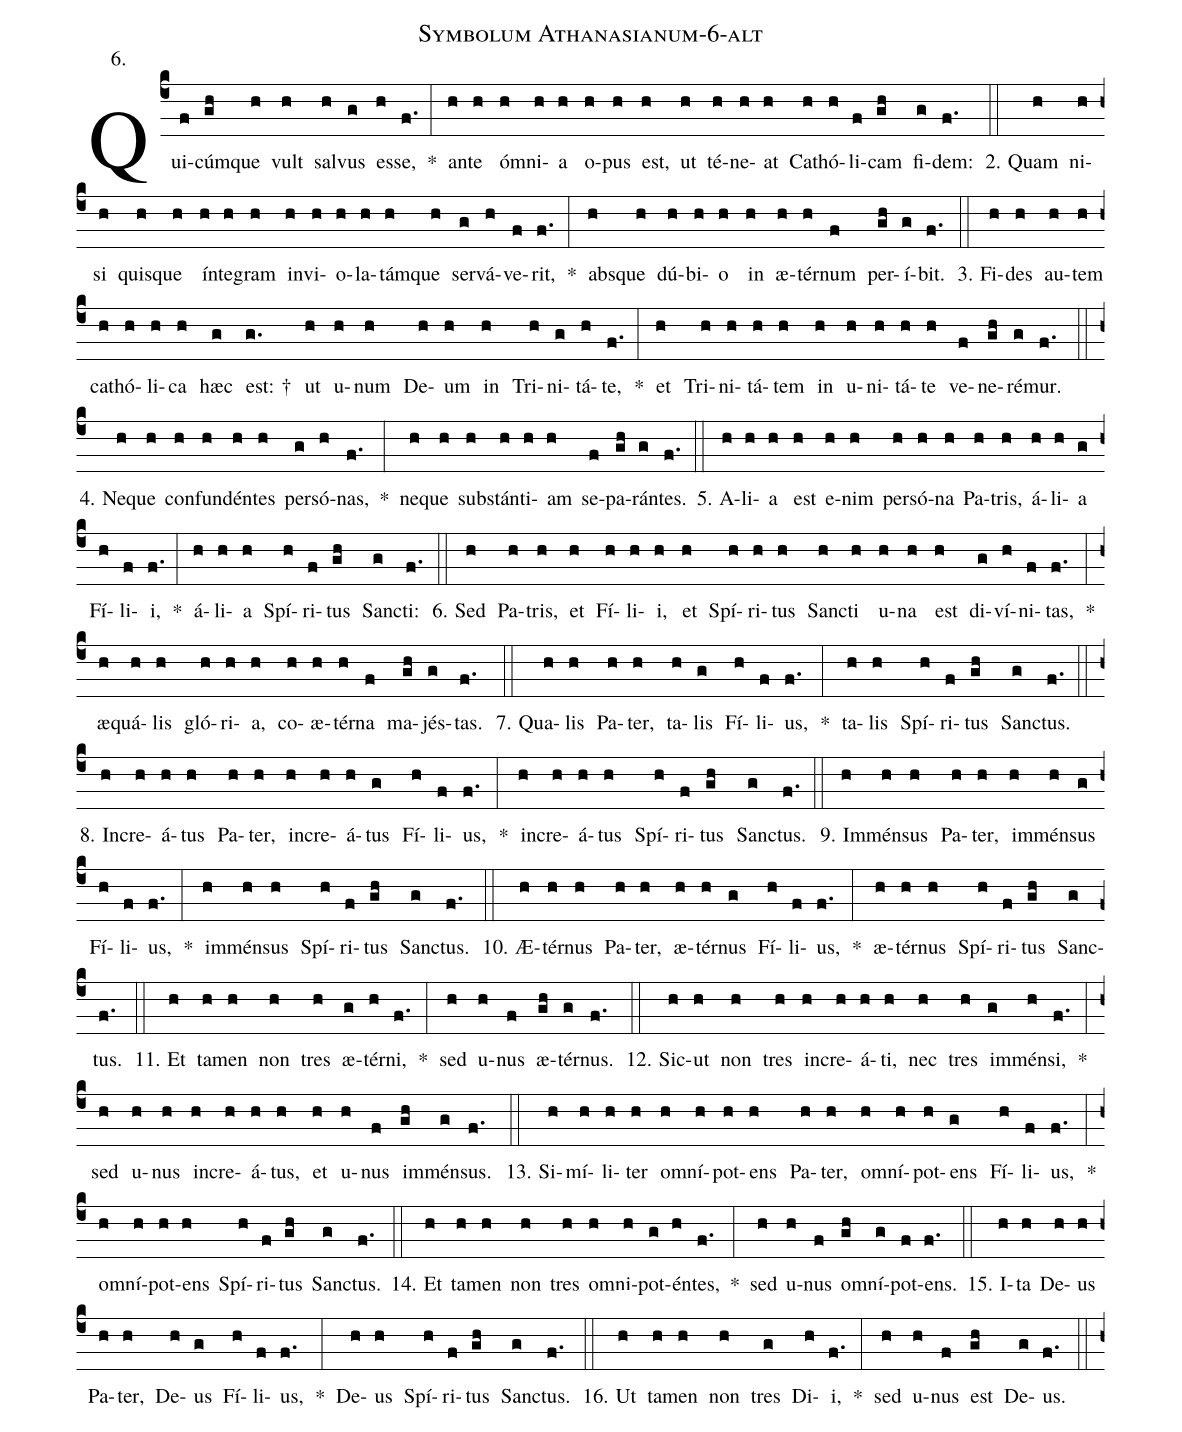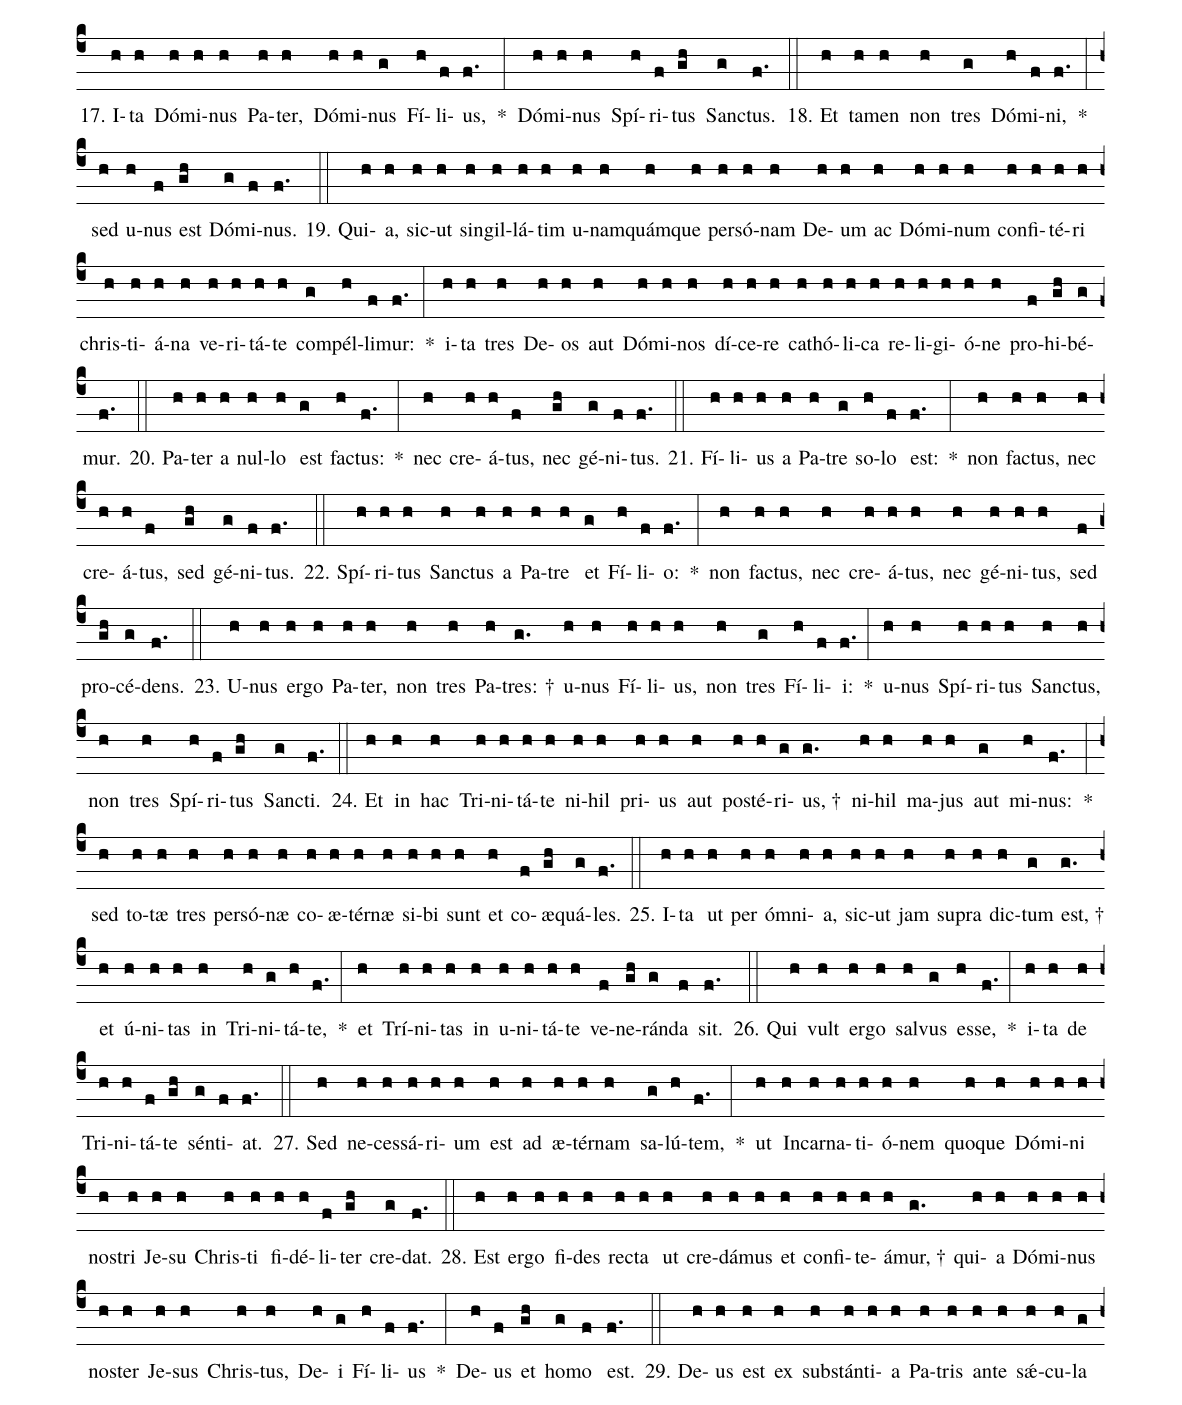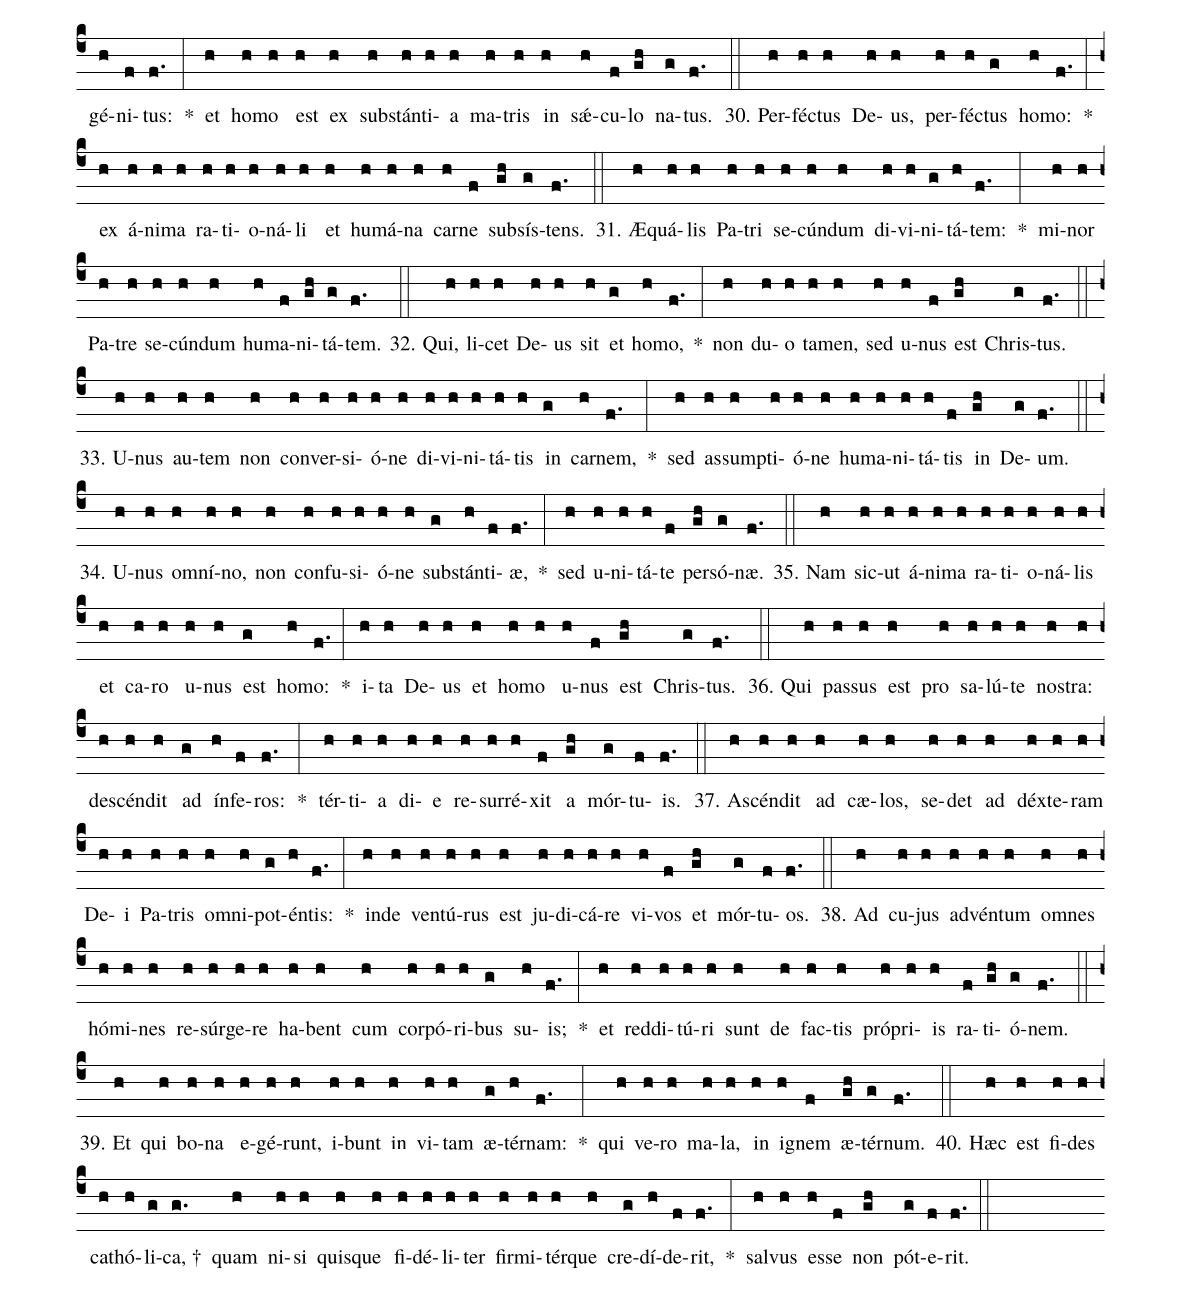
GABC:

name: Symbolum Athanasianum-6-alt;
annotation: 6.;
%%
(c4)Qui(f)cúm(gh)que(h) vult(h) sal(h)vus(g) es(h)se,(f.) *(:) an(h)te(h) óm(h)ni(h)a(h) o(h)pus(h) est,(h) ut(h) té(h)ne(h)at(h) Ca(h)thó(h)li(f)cam(gh) fi(g)dem:(f.) (::)
2. Quam(h) ni(h)si(h) quis(h)que(h) ín(h)te(h)gram(h) in(h)vi(h)o(h)la(h)tám(h)que(h) ser(g)vá(h)ve(f)rit,(f.) *(:) abs(h)que(h) dú(h)bi(h)o(h) in(h) æ(h)tér(h)num(f) per(gh)í(g)bit.(f.) (::)
3. Fi(h)des(h) au(h)tem(h) ca(h)thó(h)li(h)ca(h) hæc(g) est: †(g.) ut(h) u(h)num(h) De(h)um(h) in(h) Tri(h)ni(g)tá(h)te,(f.) *(:) et(h) Tri(h)ni(h)tá(h)tem(h) in(h) u(h)ni(h)tá(h)te(h) ve(f)ne(gh)ré(g)mur.(f.) (::)
4. Ne(h)que(h) con(h)fun(h)dén(h)tes(h) per(g)só(h)nas,(f.) *(:) ne(h)que(h) sub(h)stán(h)ti(h)am(h) se(f)pa(gh)rán(g)tes.(f.) (::)
5. A(h)li(h)a(h) est(h) e(h)nim(h) per(h)só(h)na(h) Pa(h)tris,(h) á(h)li(h)a(g) Fí(h)li(f)i,(f.) *(:) á(h)li(h)a(h) Spí(h)ri(f)tus(gh) Sanc(g)ti:(f.) (::)
6. Sed(h) Pa(h)tris,(h) et(h) Fí(h)li(h)i,(h) et(h) Spí(h)ri(h)tus(h) Sanc(h)ti(h) u(h)na(h) est(h) di(g)ví(h)ni(f)tas,(f.) *(:) æ(h)quá(h)lis(h) gló(h)ri(h)a,(h) co(h)æ(h)tér(h)na(f) ma(gh)jés(g)tas.(f.) (::)
7. Qua(h)lis(h) Pa(h)ter,(h) ta(h)lis(g) Fí(h)li(f)us,(f.) *(:) ta(h)lis(h) Spí(h)ri(f)tus(gh) Sanc(g)tus.(f.) (::)
8. In(h)cre(h)á(h)tus(h) Pa(h)ter,(h) in(h)cre(h)á(h)tus(g) Fí(h)li(f)us,(f.) *(:) in(h)cre(h)á(h)tus(h) Spí(h)ri(f)tus(gh) Sanc(g)tus.(f.) (::)
9. Im(h)mén(h)sus(h) Pa(h)ter,(h) im(h)mén(h)sus(g) Fí(h)li(f)us,(f.) *(:) im(h)mén(h)sus(h) Spí(h)ri(f)tus(gh) Sanc(g)tus.(f.) (::)
10. Æ(h)tér(h)nus(h) Pa(h)ter,(h) æ(h)tér(h)nus(g) Fí(h)li(f)us,(f.) *(:) æ(h)tér(h)nus(h) Spí(h)ri(f)tus(gh) Sanc(g)tus.(f.) (::)
11. Et(h) ta(h)men(h) non(h) tres(h) æ(g)tér(h)ni,(f.) *(:) sed(h) u(h)nus(f) æ(gh)tér(g)nus.(f.) (::)
12. Sic(h)ut(h) non(h) tres(h) in(h)cre(h)á(h)ti,(h) nec(h) tres(h) im(g)mén(h)si,(f.) *(:) sed(h) u(h)nus(h) in(h)cre(h)á(h)tus,(h) et(h) u(h)nus(f) im(gh)mén(g)sus.(f.) (::)
13. Si(h)mí(h)li(h)ter(h) om(h)ní(h)pot(h)ens(h) Pa(h)ter,(h) om(h)ní(h)pot(h)ens(g) Fí(h)li(f)us,(f.) *(:) om(h)ní(h)pot(h)ens(h) Spí(h)ri(f)tus(gh) Sanc(g)tus.(f.) (::)
14. Et(h) ta(h)men(h) non(h) tres(h) om(h)ni(h)pot(g)én(h)tes,(f.) *(:) sed(h) u(h)nus(f) om(gh)ní(g)pot(f)ens.(f.) (::)
15. I(h)ta(h) De(h)us(h) Pa(h)ter,(h) De(h)us(g) Fí(h)li(f)us,(f.) *(:) De(h)us(h) Spí(h)ri(f)tus(gh) Sanc(g)tus.(f.) (::)
16. Ut(h) ta(h)men(h) non(h) tres(g) Di(h)i,(f.) *(:) sed(h) u(h)nus(f) est(gh) De(g)us.(f.) (::)
17. I(h)ta(h) Dó(h)mi(h)nus(h) Pa(h)ter,(h) Dó(h)mi(h)nus(g) Fí(h)li(f)us,(f.) *(:) Dó(h)mi(h)nus(h) Spí(h)ri(f)tus(gh) Sanc(g)tus.(f.) (::)
18. Et(h) ta(h)men(h) non(h) tres(g) Dó(h)mi(f)ni,(f.) *(:) sed(h) u(h)nus(f) est(gh) Dó(g)mi(f)nus.(f.) (::)
19. Qui(h)a,(h) sic(h)ut(h) sin(h)gil(h)lá(h)tim(h) u(h)nam(h)quám(h)que(h) per(h)só(h)nam(h) De(h)um(h) ac(h) Dó(h)mi(h)num(h) con(h)fi(h)té(h)ri(h) chris(h)ti(h)á(h)na(h) ve(h)ri(h)tá(h)te(h) com(g)pél(h)li(f)mur:(f.) *(:) i(h)ta(h) tres(h) De(h)os(h) aut(h) Dó(h)mi(h)nos(h) dí(h)ce(h)re(h) ca(h)thó(h)li(h)ca(h) re(h)li(h)gi(h)ó(h)ne(h) pro(f)hi(gh)bé(g)mur.(f.) (::)
20. Pa(h)ter(h) a(h) nul(h)lo(h) est(g) fac(h)tus:(f.) *(:) nec(h) cre(h)á(h)tus,(f) nec(gh) gé(g)ni(f)tus.(f.) (::)
21. Fí(h)li(h)us(h) a(h) Pa(h)tre(g) so(h)lo(f) est:(f.) *(:) non(h) fac(h)tus,(h) nec(h) cre(h)á(h)tus,(f) sed(gh) gé(g)ni(f)tus.(f.) (::)
22. Spí(h)ri(h)tus(h) Sanc(h)tus(h) a(h) Pa(h)tre(h) et(g) Fí(h)li(f)o:(f.) *(:) non(h) fac(h)tus,(h) nec(h) cre(h)á(h)tus,(h) nec(h) gé(h)ni(h)tus,(h) sed(f) pro(gh)cé(g)dens.(f.) (::)
23. U(h)nus(h) er(h)go(h) Pa(h)ter,(h) non(h) tres(h) Pa(h)tres: †(g.) u(h)nus(h) Fí(h)li(h)us,(h) non(h) tres(g) Fí(h)li(f)i:(f.) *(:) u(h)nus(h) Spí(h)ri(h)tus(h) Sanc(h)tus,(h) non(h) tres(h) Spí(h)ri(f)tus(gh) Sanc(g)ti.(f.) (::)
24. Et(h) in(h) hac(h) Tri(h)ni(h)tá(h)te(h) ni(h)hil(h) pri(h)us(h) aut(h) post(h)é(h)ri(g)us, †(g.) ni(h)hil(h) ma(h)jus(h) aut(g) mi(h)nus:(f.) *(:) sed(h) to(h)tæ(h) tres(h) per(h)só(h)næ(h) co(h)æ(h)tér(h)næ(h) si(h)bi(h) sunt(h) et(h) co(f)æ(gh)quá(g)les.(f.) (::)
25. I(h)ta(h) ut(h) per(h) óm(h)ni(h)a,(h) sic(h)ut(h) jam(h) su(h)pra(h) dic(h)tum(g) est, †(g.) et(h) ú(h)ni(h)tas(h) in(h) Tri(h)ni(g)tá(h)te,(f.) *(:) et(h) Trí(h)ni(h)tas(h) in(h) u(h)ni(h)tá(h)te(h) ve(f)ne(gh)rán(g)da(f) sit.(f.) (::)
26. Qui(h) vult(h) er(h)go(h) sal(h)vus(g) es(h)se,(f.) *(:) i(h)ta(h) de(h) Tri(h)ni(h)tá(f)te(gh) sén(g)ti(f)at.(f.) (::)
27. Sed(h) ne(h)ces(h)sá(h)ri(h)um(h) est(h) ad(h) æ(h)tér(h)nam(h) sa(g)lú(h)tem,(f.) *(:) ut(h) In(h)car(h)na(h)ti(h)ó(h)nem(h) quo(h)que(h) Dó(h)mi(h)ni(h) nos(h)tri(h) Je(h)su(h) Chris(h)ti(h) fi(h)dé(h)li(f)ter(gh) cre(g)dat.(f.) (::)
28. Est(h) er(h)go(h) fi(h)des(h) rec(h)ta(h) ut(h) cre(h)dá(h)mus(h) et(h) con(h)fi(h)te(h)á(h)mur, †(g.) qui(h)a(h) Dó(h)mi(h)nus(h) nos(h)ter(h) Je(h)sus(h) Chris(h)tus,(h) De(h)i(g) Fí(h)li(f)us(f.) *(:) De(h)us(f) et(gh) ho(g)mo(f) est.(f.) (::)
29. De(h)us(h) est(h) ex(h) sub(h)stán(h)ti(h)a(h) Pa(h)tris(h) an(h)te(h) sǽ(h)cu(h)la(g) gé(h)ni(f)tus:(f.) *(:) et(h) ho(h)mo(h) est(h) ex(h) sub(h)stán(h)ti(h)a(h) ma(h)tris(h) in(h) sǽ(h)cu(f)lo(gh) na(g)tus.(f.) (::)
30. Per(h)féc(h)tus(h) De(h)us,(h) per(h)féc(h)tus(g) ho(h)mo:(f.) *(:) ex(h) á(h)ni(h)ma(h) ra(h)ti(h)o(h)ná(h)li(h) et(h) hu(h)má(h)na(h) car(h)ne(f) sub(gh)sís(g)tens.(f.) (::)
31. Æ(h)quá(h)lis(h) Pa(h)tri(h) se(h)cún(h)dum(h) di(h)vi(h)ni(g)tá(h)tem:(f.) *(:) mi(h)nor(h) Pa(h)tre(h) se(h)cún(h)dum(h) hu(h)ma(f)ni(gh)tá(g)tem.(f.) (::)
32. Qui,(h) li(h)cet(h) De(h)us(h) sit(h) et(g) ho(h)mo,(f.) *(:) non(h) du(h)o(h) ta(h)men,(h) sed(h) u(h)nus(f) est(gh) Chris(g)tus.(f.) (::)
33. U(h)nus(h) au(h)tem(h) non(h) con(h)ver(h)si(h)ó(h)ne(h) di(h)vi(h)ni(h)tá(h)tis(h) in(g) car(h)nem,(f.) *(:) sed(h) as(h)sump(h)ti(h)ó(h)ne(h) hu(h)ma(h)ni(h)tá(h)tis(f) in(gh) De(g)um.(f.) (::)
34. U(h)nus(h) om(h)ní(h)no,(h) non(h) con(h)fu(h)si(h)ó(h)ne(h) sub(g)stán(h)ti(f)æ,(f.) *(:) sed(h) u(h)ni(h)tá(h)te(f) per(gh)só(g)næ.(f.) (::)
35. Nam(h) sic(h)ut(h) á(h)ni(h)ma(h) ra(h)ti(h)o(h)ná(h)lis(h) et(h) ca(h)ro(h) u(h)nus(h) est(g) ho(h)mo:(f.) *(:) i(h)ta(h) De(h)us(h) et(h) ho(h)mo(h) u(h)nus(f) est(gh) Chris(g)tus.(f.) (::)
36. Qui(h) pas(h)sus(h) est(h) pro(h) sa(h)lú(h)te(h) nos(h)tra:(h) de(h)scén(h)dit(h) ad(g) ín(h)fe(f)ros:(f.) *(:) tér(h)ti(h)a(h) di(h)e(h) re(h)sur(h)ré(h)xit(f) a(gh) mór(g)tu(f)is.(f.) (::)
37. A(h)scén(h)dit(h) ad(h) cæ(h)los,(h) se(h)det(h) ad(h) déx(h)te(h)ram(h) De(h)i(h) Pa(h)tris(h) om(h)ni(h)pot(g)én(h)tis:(f.) *(:) in(h)de(h) ven(h)tú(h)rus(h) est(h) ju(h)di(h)cá(h)re(h) vi(h)vos(f) et(gh) mór(g)tu(f)os.(f.) (::)
38. Ad(h) cu(h)jus(h) ad(h)vén(h)tum(h) om(h)nes(h) hó(h)mi(h)nes(h) re(h)súr(h)ge(h)re(h) ha(h)bent(h) cum(h) cor(h)pó(h)ri(h)bus(g) su(h)is;(f.) *(:) et(h) red(h)di(h)tú(h)ri(h) sunt(h) de(h) fac(h)tis(h) pró(h)pri(h)is(h) ra(f)ti(gh)ó(g)nem.(f.) (::)
39. Et(h) qui(h) bo(h)na(h) e(h)gé(h)runt,(h) i(h)bunt(h) in(h) vi(h)tam(h) æ(g)tér(h)nam:(f.) *(:) qui(h) ve(h)ro(h) ma(h)la,(h) in(h) i(h)gnem(f) æ(gh)tér(g)num.(f.) (::)
40. Hæc(h) est(h) fi(h)des(h) ca(h)thó(h)li(g)ca, †(g.) quam(h) ni(h)si(h) quis(h)que(h) fi(h)dé(h)li(h)ter(h) fir(h)mi(h)tér(h)que(h) cre(g)dí(h)de(f)rit,(f.) *(:) sal(h)vus(h) es(h)se(f) non(gh) pót(g)e(f)rit.(f.) (::)
